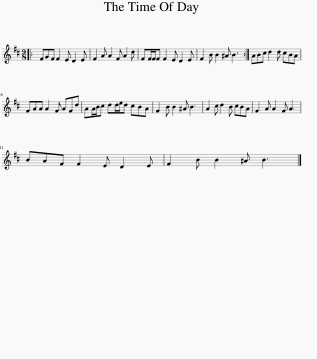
X:1
L:1/8
M:9/8
I:linebreak $
K:Bmin
V:1 treble
V:1
|: FGF F2 E D2 E | F2 A A2 F A2 d | FF/F/F F2 E D2 E | F2 B B2 ^A B3 :| ABc d2 d cBA |$ %5
 FAA A2 F AFd | AA/B/c dd/e/d cBA | F2 B B2 ^A B3 | A2 c d2 B cBA | F2 A A2 F A3 |$ %10
 BAF F2 E D2 E | F2 B B2 ^A B3 |] %12
